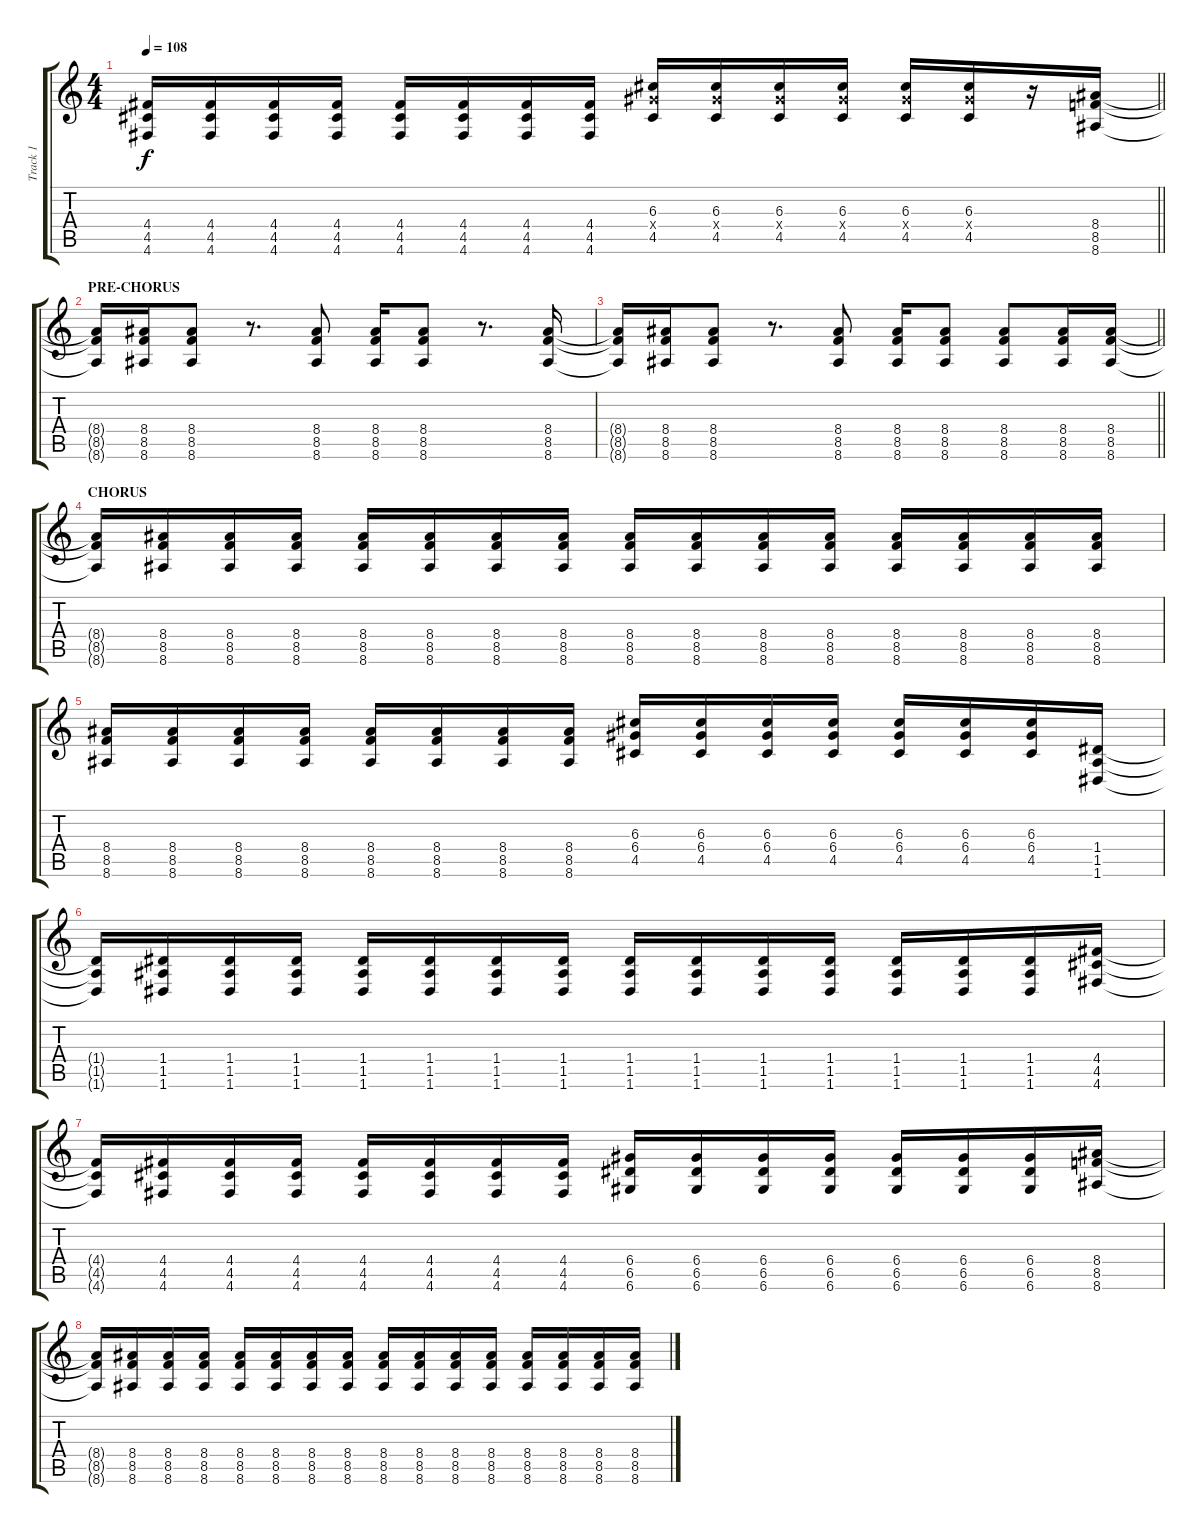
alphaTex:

\track ("Track 1" "Track 1") {instrument distortionguitar}
\staff {score tabs}
\tuning (E4 B3 G3 D3 A2 D2) {hide}
\ts (4 4)
\tempo 108
\clef g2
\barLineRight lightlight
\ks c
(4.4{t} 4.5{t} 4.6{t}).16{dy f} (4.4 4.5 4.6).16 (4.4 4.5 4.6).16 (4.4 4.5 4.6).16 (4.4 4.5 4.6).16 (4.4 4.5 4.6).16 (4.4 4.5 4.6).16 (4.4 4.5 4.6).16 (6.3 6.4{x} 4.5).16 (6.3 6.4{x} 4.5).16 (6.3 6.4{x} 4.5).16 (6.3 6.4{x} 4.5).16 (6.3 6.4{x} 4.5).16 (6.3 6.4{x} 4.5).16 r.16 (8.4 8.5 8.6).16 |
\section ("" "PRE-CHORUS")
(8.4{t} 8.5{t} 8.6{t}).16 (8.4 8.5 8.6).16 (8.4 8.5 8.6).8 r.8{d} (8.4 8.5 8.6).8 (8.4 8.5 8.6).16 (8.4 8.5 8.6).8 r.8{d} (8.4 8.5 8.6).16 |
\barLineRight lightlight
(8.4{t} 8.5{t} 8.6{t}).16 (8.4 8.5 8.6).16 (8.4 8.5 8.6).8 r.8{d} (8.4 8.5 8.6).8 (8.4 8.5 8.6).16 (8.4 8.5 8.6).8 (8.4 8.5 8.6).8 (8.4 8.5 8.6).16 (8.4 8.5 8.6).16 |
\section ("" "CHORUS")
(8.4{t} 8.5{t} 8.6{t}).16 (8.4 8.5 8.6).16 (8.4 8.5 8.6).16 (8.4 8.5 8.6).16 (8.4 8.5 8.6).16 (8.4 8.5 8.6).16 (8.4 8.5 8.6).16 (8.4 8.5 8.6).16 (8.4 8.5 8.6).16 (8.4 8.5 8.6).16 (8.4 8.5 8.6).16 (8.4 8.5 8.6).16 (8.4 8.5 8.6).16 (8.4 8.5 8.6).16 (8.4 8.5 8.6).16 (8.4 8.5 8.6).16 |
(8.4 8.5 8.6).16 (8.4 8.5 8.6).16 (8.4 8.5 8.6).16 (8.4 8.5 8.6).16 (8.4 8.5 8.6).16 (8.4 8.5 8.6).16 (8.4 8.5 8.6).16 (8.4 8.5 8.6).16 (6.3 6.4 4.5).16 (6.3 6.4 4.5).16 (6.3 6.4 4.5).16 (6.3 6.4 4.5).16 (6.3 6.4 4.5).16 (6.3 6.4 4.5).16 (6.3 6.4 4.5).16 (1.4 1.5 1.6).16 |
(1.4{t} 1.5{t} 1.6{t}).16 (1.4 1.5 1.6).16 (1.4 1.5 1.6).16 (1.4 1.5 1.6).16 (1.4 1.5 1.6).16 (1.4 1.5 1.6).16 (1.4 1.5 1.6).16 (1.4 1.5 1.6).16 (1.4 1.5 1.6).16 (1.4 1.5 1.6).16 (1.4 1.5 1.6).16 (1.4 1.5 1.6).16 (1.4 1.5 1.6).16 (1.4 1.5 1.6).16 (1.4 1.5 1.6).16 (4.4 4.5 4.6).16 |
(4.4{t} 4.5{t} 4.6{t}).16 (4.4 4.5 4.6).16 (4.4 4.5 4.6).16 (4.4 4.5 4.6).16 (4.4 4.5 4.6).16 (4.4 4.5 4.6).16 (4.4 4.5 4.6).16 (4.4 4.5 4.6).16 (6.4 6.5 6.6).16 (6.4 6.5 6.6).16 (6.4 6.5 6.6).16 (6.4 6.5 6.6).16 (6.4 6.5 6.6).16 (6.4 6.5 6.6).16 (6.4 6.5 6.6).16 (8.4 8.5 8.6).16 |
(8.4{t} 8.5{t} 8.6{t}).16 (8.4 8.5 8.6).16 (8.4 8.5 8.6).16 (8.4 8.5 8.6).16 (8.4 8.5 8.6).16 (8.4 8.5 8.6).16 (8.4 8.5 8.6).16 (8.4 8.5 8.6).16 (8.4 8.5 8.6).16 (8.4 8.5 8.6).16 (8.4 8.5 8.6).16 (8.4 8.5 8.6).16 (8.4 8.5 8.6).16 (8.4 8.5 8.6).16 (8.4 8.5 8.6).16 (8.4 8.5 8.6).16
